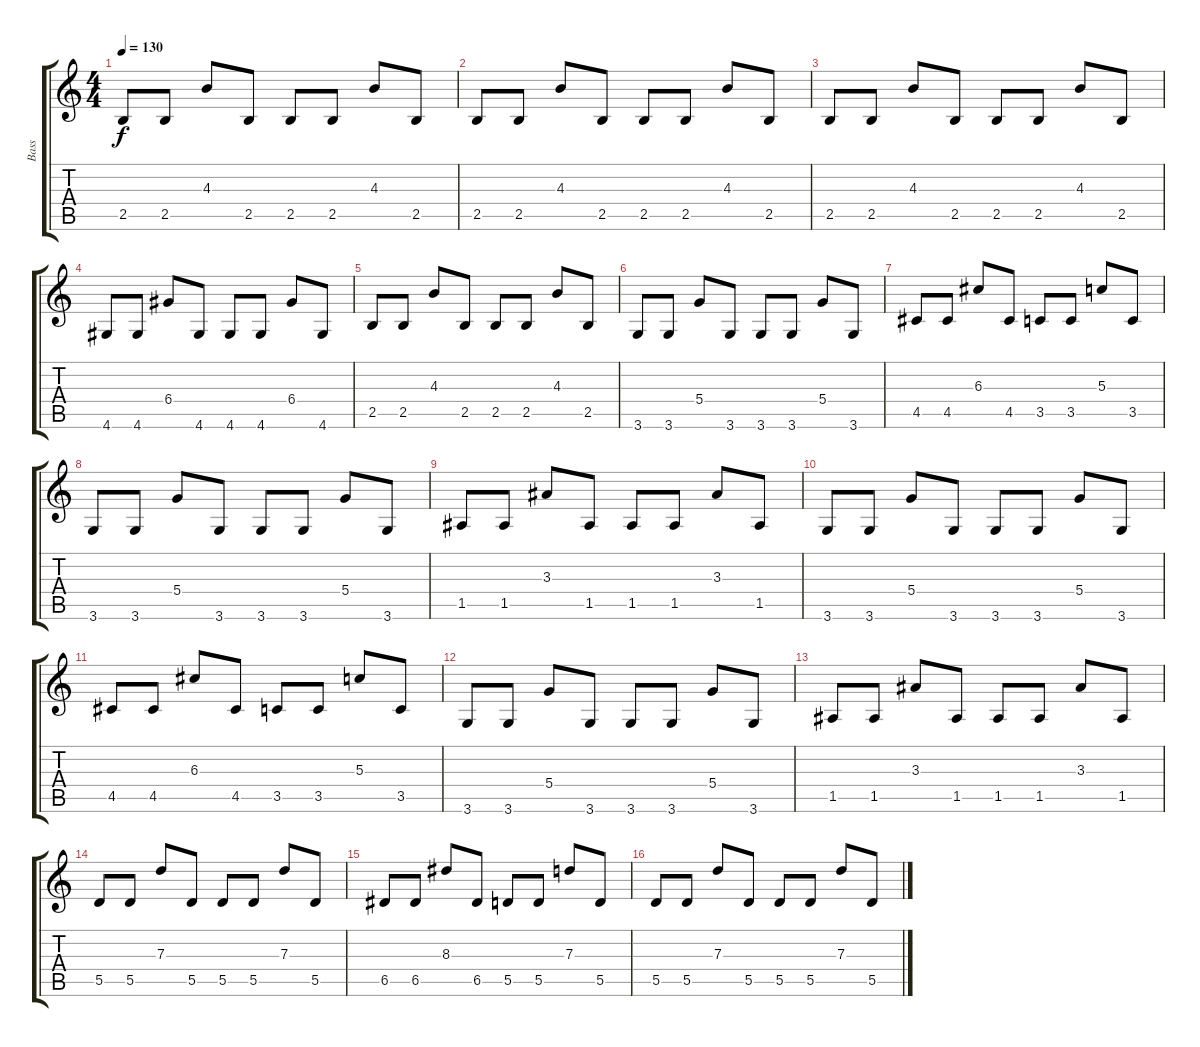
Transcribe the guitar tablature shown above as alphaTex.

\track ("Bass" "Bass") {instrument electricbasspick}
\staff {score tabs}
\tuning (E4 B3 G3 D3 A2 E2) {hide}
\ts (4 4)
\tempo 130
\clef g2
\ks c
2.5.8{dy f} 2.5.8 4.3.8 2.5.8 2.5.8 2.5.8 4.3.8 2.5.8 |
2.5.8 2.5.8 4.3.8 2.5.8 2.5.8 2.5.8 4.3.8 2.5.8 |
2.5.8 2.5.8 4.3.8 2.5.8 2.5.8 2.5.8 4.3.8 2.5.8 |
4.6.8 4.6.8 6.4.8 4.6.8 4.6.8 4.6.8 6.4.8 4.6.8 |
2.5.8 2.5.8 4.3.8 2.5.8 2.5.8 2.5.8 4.3.8 2.5.8 |
3.6.8 3.6.8 5.4.8 3.6.8 3.6.8 3.6.8 5.4.8 3.6.8 |
4.5.8 4.5.8 6.3.8 4.5.8 3.5.8 3.5.8 5.3.8 3.5.8 |
3.6.8 3.6.8 5.4.8 3.6.8 3.6.8 3.6.8 5.4.8 3.6.8 |
1.5.8 1.5.8 3.3.8 1.5.8 1.5.8 1.5.8 3.3.8 1.5.8 |
3.6.8 3.6.8 5.4.8 3.6.8 3.6.8 3.6.8 5.4.8 3.6.8 |
4.5.8 4.5.8 6.3.8 4.5.8 3.5.8 3.5.8 5.3.8 3.5.8 |
3.6.8 3.6.8 5.4.8 3.6.8 3.6.8 3.6.8 5.4.8 3.6.8 |
1.5.8 1.5.8 3.3.8 1.5.8 1.5.8 1.5.8 3.3.8 1.5.8 |
5.5.8 5.5.8 7.3.8 5.5.8 5.5.8 5.5.8 7.3.8 5.5.8 |
6.5.8 6.5.8 8.3.8 6.5.8 5.5.8 5.5.8 7.3.8 5.5.8 |
5.5.8 5.5.8 7.3.8 5.5.8 5.5.8 5.5.8 7.3.8 5.5.8
